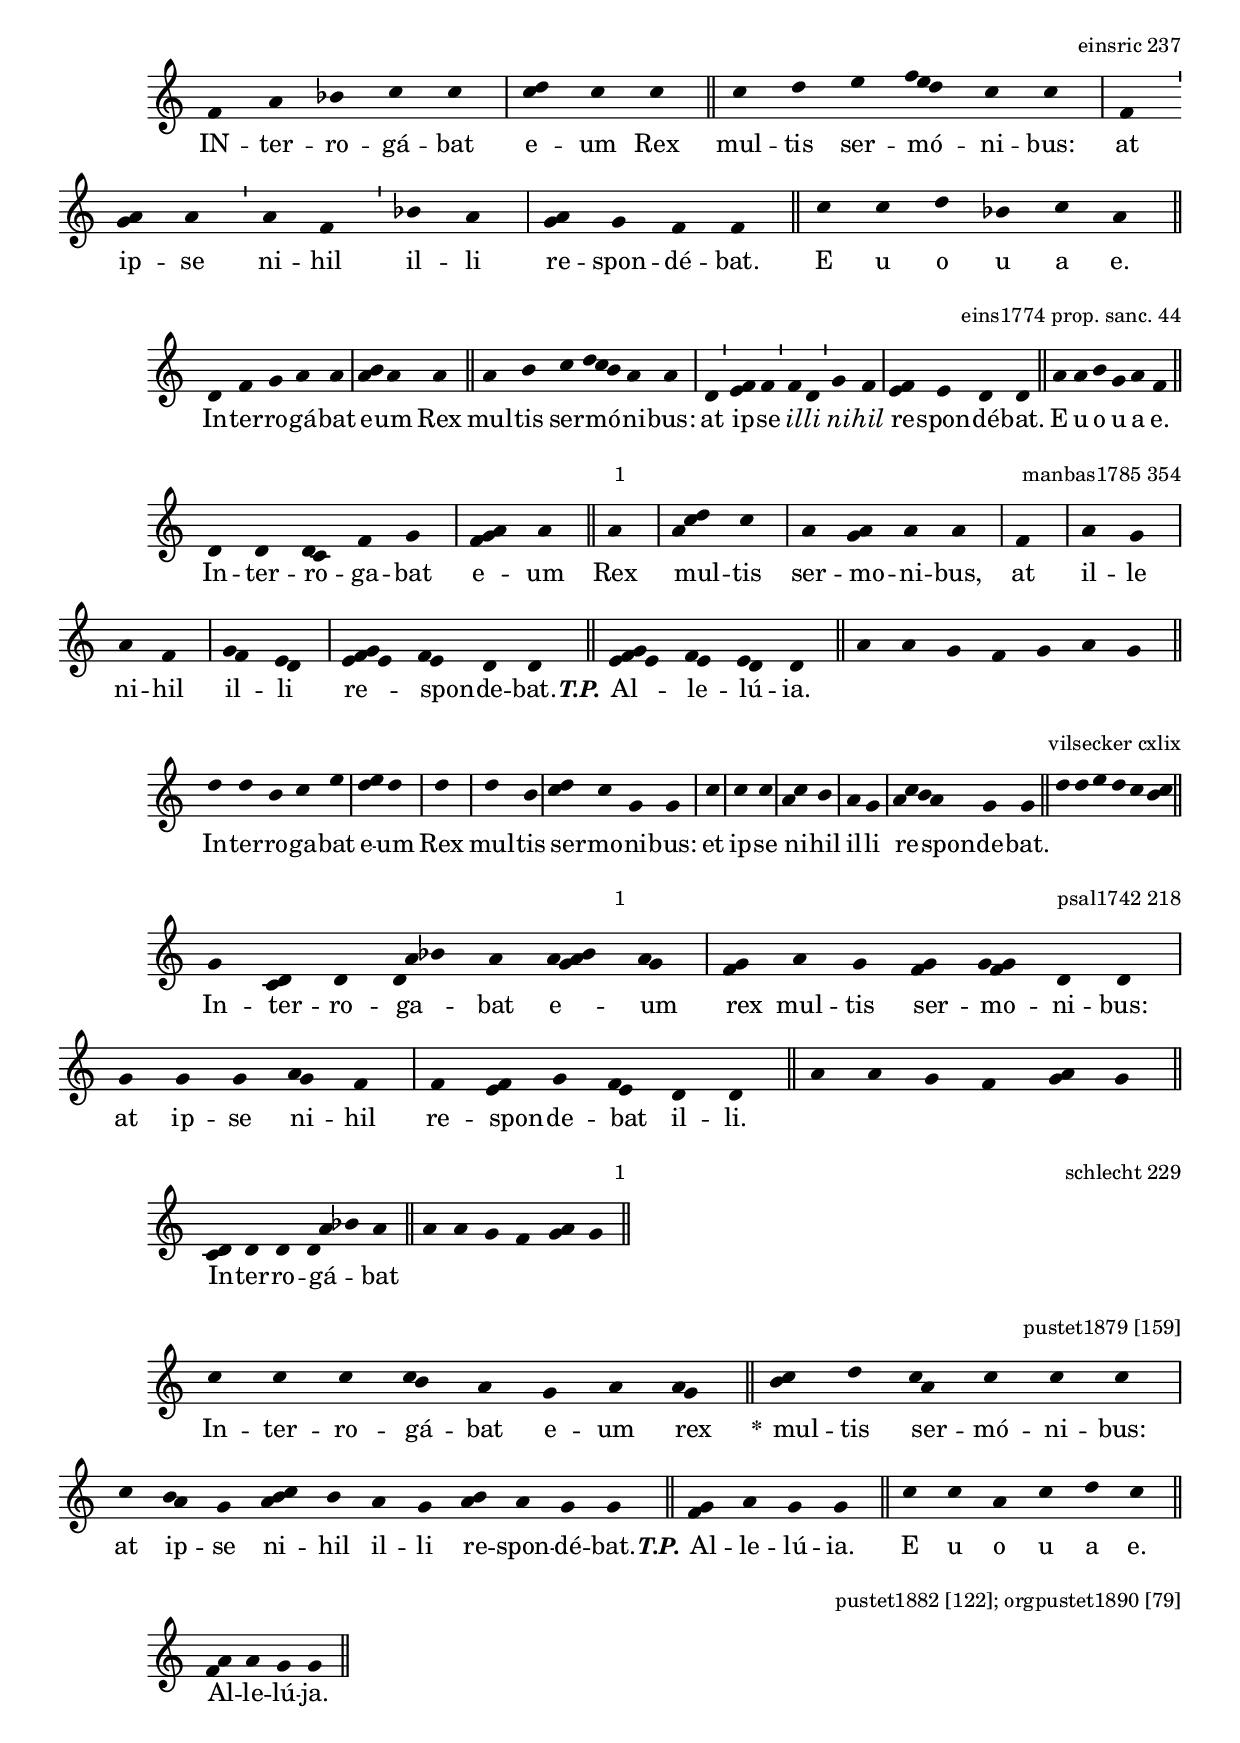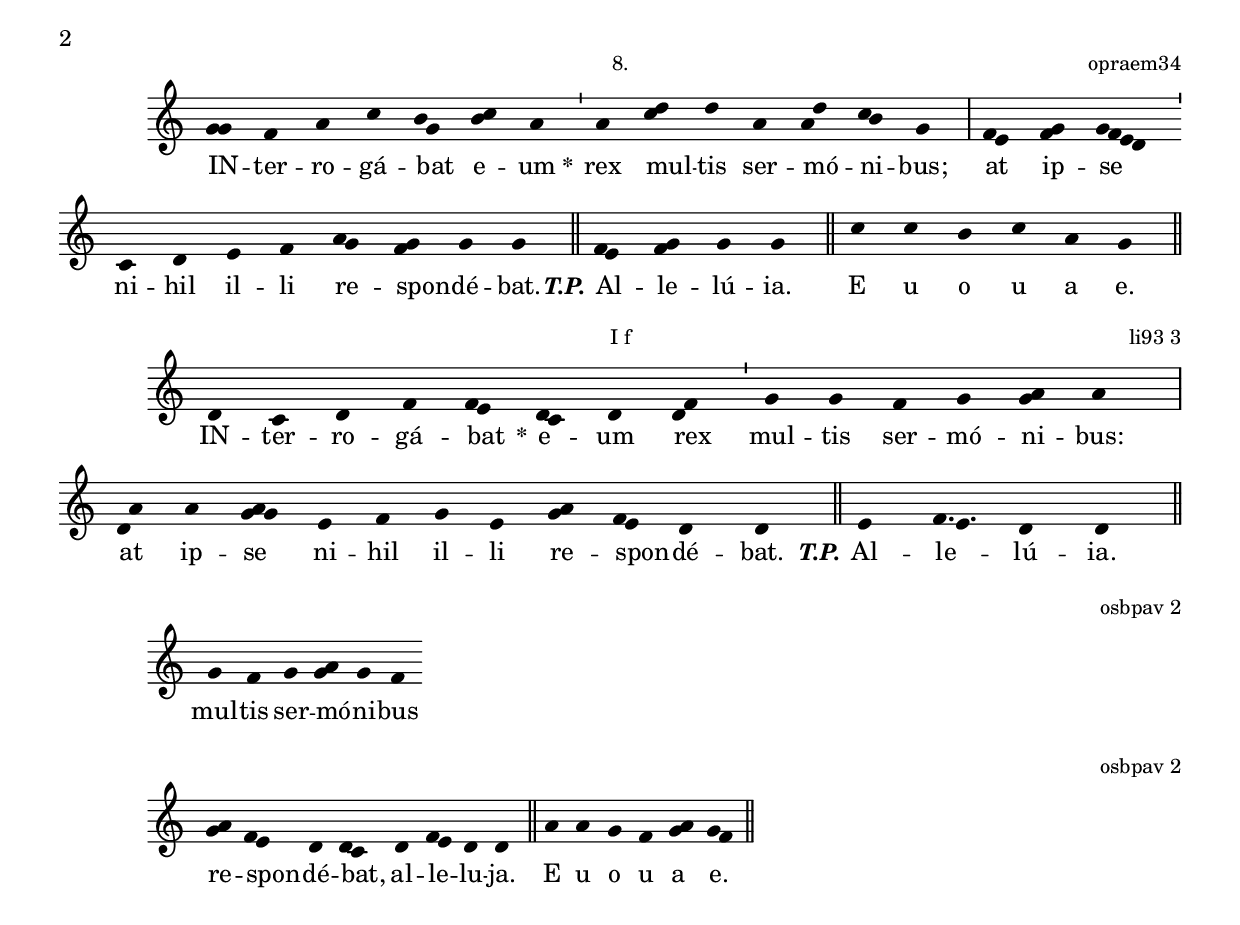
\version "2.19.32"

\include "../lib/synopsis.ily"

\score {
  \transpose c c' {
    \plainchant
    f4 a bes c' c' \bar "|"
    \melisma { c' d' } c' c' \bar "||"
    c' d' e' \melisma { f' e' d' } c' c' \bar "|"
    f \bar "'" \melisma { g a } a \bar "'" a f \bar "'" bes a \bar "|"
    \melisma { g a } g f f \bar "||"
    c' c' d' bes c' a \bar "||"
  }
  \addlyrics {
    IN -- ter -- ro -- gá -- bat e -- um Rex
    mul -- tis ser -- mó -- ni -- bus:
    at ip -- se ni -- hil il -- li re -- spon -- dé -- bat.
    E u o u a e.
  }
  \header {
    fontes = "einsric 237"
  }
}

\score {
  \transpose c c' {
    \plainchant
    d4 f g a a \bar "|"
    \melisma { a b } a a \bar "||"
    a b c' \melisma { d' c' b } a a \bar "|"
    d \bar "'" \melisma { e f } f \bar "'" f d \bar "'" g f \bar "|"
    \melisma { e f } e d d \bar "||"
    a a b g a f \bar "||"
  }
  \addlyrics {
    In -- ter -- ro -- gá -- bat e -- um Rex
    mul -- tis ser -- mó -- ni -- bus:
    at ip -- se \lyrit il -- li ni -- hil \lyrrev re -- spon -- dé -- bat.
    E u o u a e.
  }
  \header {
    fontes = "eins1774 prop. sanc. 44"
  }
}

\score {
  \transpose c c' {
    \plainchant
    d4 d \melisma { d c } f g \bar "|" \melisma { f g a } a \bar "||"
    a \bar "|" \melisma { a c' d' } c' \bar "|" a \melisma { g a } a a \bar "|"
    f \bar "|" a g \bar "|" a f \bar "|" \melisma { g f } \melisma { e d } \bar "|" \melisma { e f g e } \melisma { f e } d d \bar "||"
    \melisma { e f g e } \melisma { f e } \melisma { e d } d \bar "||"

    a a g f g a g \bar "||"
  }
  \addlyrics {
    In -- ter -- ro -- ga -- bat e -- um
    Rex mul -- tis ser -- mo -- ni -- bus,
    at il -- le ni -- hil il -- li re -- spon -- de -- bat.
    \set stanza = \markup{\italic{T.P.}} Al -- le -- lú -- ia.
  }
  \header {
    annotation = "1"
    fontes = "manbas1785 354"
  }
}

\score {
  \transpose c c' {
    \plainchant
    d'4 d' b c' e' \bar "|" \melisma { d' e' } d' \bar "|" d' \bar "|"
    d' b \bar "|" \melisma { c' d' } c' g g \bar "|"
    c' \bar "|" c' c' \bar "|" \melisma { a c' } b \bar "|" a g \bar "|" \melisma { a c' } \melisma { b a } g g \bar "||"
    d' d' e' d' c' \melisma { b c' } \bar "||"
  }
  \addlyrics {
    In -- ter -- ro -- ga -- bat e -- um Rex
    mul -- tis ser -- mo -- ni -- bus:
    et ip -- se ni -- hil il -- li re -- spon -- de -- bat.
  }
  \header {
    fontes = "vilsecker cxlix"
  }
}

\score {
  \transpose c c' {
    \plainchant
    g4 \melisma { c d } d \melisma { d a bes } a \melisma { a g a b } \melisma { a g } \bar "|"
    \melisma { f g } a g \melisma { f g } \melisma { g f g } d d \bar "|"
    g g g \melisma { a g } f \bar "|" f \melisma { e f } g \melisma { f e } d d \bar "||"
    a a g f \melisma { g a } g \bar "||"
  }
  \addlyrics {
    In -- ter -- ro -- ga -- bat e -- um
    rex mul -- tis ser -- mo -- ni -- bus:
    at ip -- se ni -- hil re -- spon -- de -- bat il -- li.
  }
  \header {
    annotation = "1"
    fontes = "psal1742 218"
  }
}

\score {
  \transpose c c' {
    \plainchant
    \melisma { c4 d } d d \melisma { d a bes } a \bar "||"

    a a g f \melisma { g a } g \bar "||"
  }
  \addlyrics {
    In -- ter -- ro -- gá -- bat
  }
  \header {
    annotation = "1"
    fontes = "schlecht 229"
  }
}

\score {
  \transpose c c' {
    \plainchant
    c'4 c' c' \melisma { c' b } a g a \melisma { a g } \bar "||"
    \melisma { b c' } d' \melisma { c' a } c' c' c' \bar "|"
    c' \melisma { b a } g \melisma { a b c' } b a g \melisma { a b } a g g \bar "||"
    \melisma { f g } a g g \bar "||"
    c' c' a c' d' c' \bar "||"
  }
  \addlyrics {
    In -- ter -- ro -- gá -- bat e -- um rex \set stanza = \markup{"*"}
    mul -- tis ser -- mó -- ni -- bus:
    at ip -- se ni -- hil il -- li re -- spon -- dé -- bat.
    \set stanza = \markup{\italic{T.P.}} Al -- le -- lú -- ia.
    E u o u a e.
  }
  \header {
    fontes = "pustet1879 [159]"
  }
}

\score {
  \transpose c c' {
    \plainchant
    \melisma { f a } a g g \bar "||"
  }
  \addlyrics {
    Al -- le -- lú -- ja.
  }
  \header {
    fontes = "pustet1882 [122]; orgpustet1890 [79]"
  }
}

\score {
  \transpose c c' {
    \plainchant
    \melisma { g4 g } f a c' \melisma { b g } \bar "" \melisma { b c' } a \bar "'"
    a \bar "" \melisma { c' d' } d' \bar "" a \melisma { a d' } \melisma { c' b } g \bar "|"
    \melisma { f e } \bar "" \melisma { f g } \melisma { g f e d } \bar "'"
    c d \bar "" e f \bar "" \melisma { a g } \melisma { f g } g g \bar "||"
    \melisma { f e } \melisma { f g } g g \bar "||"
    c' \bar "" c' \bar "" b \bar "" c' \bar "" a \bar "" g \bar "||"
  }
  \addlyrics {
    IN -- ter -- ro -- gá -- bat e -- um \set stanza = \markup{"*"}
    rex mul -- tis ser -- mó -- ni -- bus;
    at ip -- se ni -- hil il -- li re -- spon -- dé -- bat.
    \set stanza = \markup{\italic{T.P.}} Al -- le -- lú -- ia.
    E u o u a e.
  }
  \header {
    annotation = "8."
    mode = "8"
    office-part = "antiphona"
    fontes = "opraem34"
  }
}

\score {
  \transpose c c' {
    \plainchant
    d4 c d f \melisma { f e }
    \melisma { d c } d \melisma { d f } \bar "'"
    g g f g \melisma { g a } a4. \bar "|"
    \melisma { d4 a } a \melisma { g a g } e f g e \melisma { g a } \melisma { f e } d4. d4. \bar "||"
    e \melisma { f e } d4. d4. \bar "||"
  }
  \addlyrics {
    IN -- ter -- ro -- gá -- bat \set stanza = \markup{"*"}
    e -- um rex
    mul -- tis ser -- mó -- ni -- bus:
    at ip -- se ni -- hil il -- li re -- spon -- dé -- bat.
    \set stanza = \markup{\italic{T.P.}} Al -- le -- lú -- ia.
    E u o u a e.
  }
  \header {
    fontes = "li93 3"
    annotation = "I f"
  }
}

\score {
  \transpose c c' {
    \plainchant
    g4 f g \melisma { g a } g f
  }
  \addlyrics {
    mul -- tis ser -- mó -- ni -- bus
  }
  \header {
    fontes = "osbpav 2"
  }
}

\score {
  \transpose c c' {
    \plainchant
    \melisma { g4 a } \melisma { f e } d \melisma { d c } d \melisma { f e } d d \bar "||"
    a a g f \melisma { g a } \melisma { g f } \bar "||"
  }
  \addlyrics {
    re -- spon -- dé -- bat, al -- le -- lu -- ja.
    E u o u a e.
  }
  \header {
    fontes = "osbpav 2"
  }
}

%{
\score {
  \transpose c c' {
    \plainchant

  }
  \addlyrics {

  }
  \header {
    fontes = ""
  }
}
%}